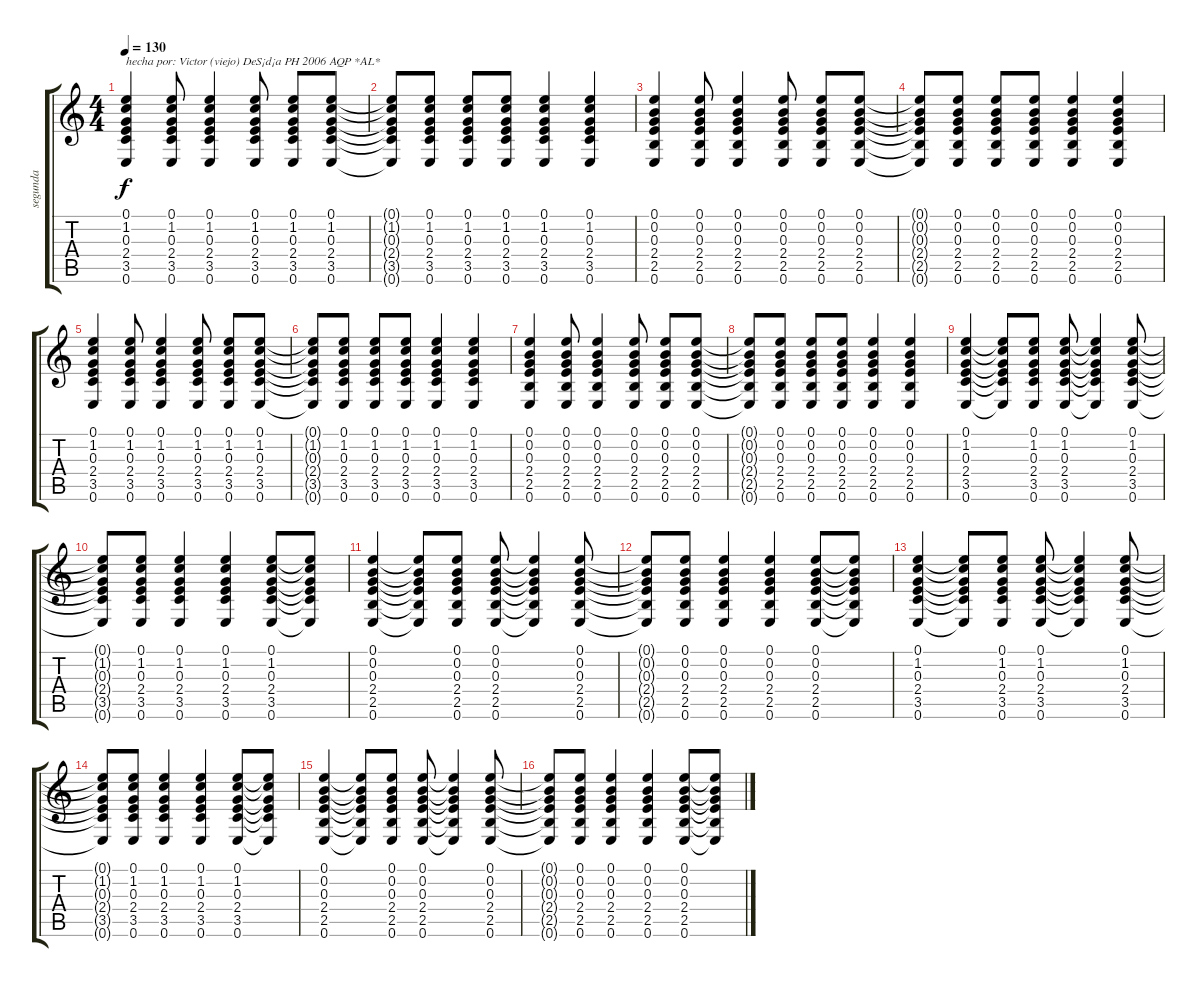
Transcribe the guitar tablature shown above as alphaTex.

\track ("segunda" "segunda") {instrument acousticguitarnylon}
\staff {score tabs}
\tuning (E4 B3 G3 D3 A2 E2) {hide}
\ts (4 4)
\tempo 130
\clef g2
\ks c
(0.1 1.2 0.3 2.4 3.5 0.6).4{txt "hecha por: Victor (viejo) DeS¡d¡a PH 2006 AQP *AL*" dy f instrument acousticguitarnylon} (0.1 1.2 0.3 2.4 3.5 0.6).8 (0.1 1.2 0.3 2.4 3.5 0.6).4 (0.1 1.2 0.3 2.4 3.5 0.6).8 (0.1 1.2 0.3 2.4 3.5 0.6).8 (0.1 1.2 0.3 2.4 3.5 0.6).8 |
(0.1{t} 1.2{t} 0.3{t} 2.4{t} 3.5{t} 0.6{t}).8 (0.1 1.2 0.3 2.4 3.5 0.6).8 (0.1 1.2 0.3 2.4 3.5 0.6).8 (0.1 1.2 0.3 2.4 3.5 0.6).8 (0.1 1.2 0.3 2.4 3.5 0.6).4 (0.1 1.2 0.3 2.4 3.5 0.6).4 |
(0.1 0.2 0.3 2.4 2.5 0.6).4 (0.1 0.2 0.3 2.4 2.5 0.6).8 (0.1 0.2 0.3 2.4 2.5 0.6).4 (0.1 0.2 0.3 2.4 2.5 0.6).8 (0.1 0.2 0.3 2.4 2.5 0.6).8 (0.1 0.2 0.3 2.4 2.5 0.6).8 |
(0.1{t} 0.2{t} 0.3{t} 2.4{t} 2.5{t} 0.6{t}).8 (0.1 0.2 0.3 2.4 2.5 0.6).8 (0.1 0.2 0.3 2.4 2.5 0.6).8 (0.1 0.2 0.3 2.4 2.5 0.6).8 (0.1 0.2 0.3 2.4 2.5 0.6).4 (0.1 0.2 0.3 2.4 2.5 0.6).4 |
(0.1 1.2 0.3 2.4 3.5 0.6).4 (0.1 1.2 0.3 2.4 3.5 0.6).8 (0.1 1.2 0.3 2.4 3.5 0.6).4 (0.1 1.2 0.3 2.4 3.5 0.6).8 (0.1 1.2 0.3 2.4 3.5 0.6).8 (0.1 1.2 0.3 2.4 3.5 0.6).8 |
(0.1{t} 1.2{t} 0.3{t} 2.4{t} 3.5{t} 0.6{t}).8 (0.1 1.2 0.3 2.4 3.5 0.6).8 (0.1 1.2 0.3 2.4 3.5 0.6).8 (0.1 1.2 0.3 2.4 3.5 0.6).8 (0.1 1.2 0.3 2.4 3.5 0.6).4 (0.1 1.2 0.3 2.4 3.5 0.6).4 |
(0.1 0.2 0.3 2.4 2.5 0.6).4 (0.1 0.2 0.3 2.4 2.5 0.6).8 (0.1 0.2 0.3 2.4 2.5 0.6).4 (0.1 0.2 0.3 2.4 2.5 0.6).8 (0.1 0.2 0.3 2.4 2.5 0.6).8 (0.1 0.2 0.3 2.4 2.5 0.6).8 |
(0.1{t} 0.2{t} 0.3{t} 2.4{t} 2.5{t} 0.6{t}).8 (0.1 0.2 0.3 2.4 2.5 0.6).8 (0.1 0.2 0.3 2.4 2.5 0.6).8 (0.1 0.2 0.3 2.4 2.5 0.6).8 (0.1 0.2 0.3 2.4 2.5 0.6).4 (0.1 0.2 0.3 2.4 2.5 0.6).4 |
(0.1 1.2 0.3 2.4 3.5 0.6).4 (0.1{t} 1.2{t} 0.3{t} 2.4{t} 3.5{t} 0.6{t}).8 (0.1 1.2 0.3 2.4 3.5 0.6).8 (0.1 1.2 0.3 2.4 3.5 0.6).8 (0.1{t} 1.2{t} 0.3{t} 2.4{t} 3.5{t} 0.6{t}).4 (0.1 1.2 0.3 2.4 3.5 0.6).8 |
(0.1{t} 1.2{t} 0.3{t} 2.4{t} 3.5{t} 0.6{t}).8 (0.1 1.2 0.3 2.4 3.5 0.6).8 (0.1 1.2 0.3 2.4 3.5 0.6).4 (0.1 1.2 0.3 2.4 3.5 0.6).4 (0.1 1.2 0.3 2.4 3.5 0.6).8 (0.1{t} 1.2{t} 0.3{t} 2.4{t} 3.5{t} 0.6{t}).8 |
(0.1 0.2 0.3 2.4 2.5 0.6).4 (0.1{t} 0.2{t} 0.3{t} 2.4{t} 2.5{t} 0.6{t}).8 (0.1 0.2 0.3 2.4 2.5 0.6).8 (0.1 0.2 0.3 2.4 2.5 0.6).8 (0.1{t} 0.2{t} 0.3{t} 2.4{t} 2.5{t} 0.6{t}).4 (0.1 0.2 0.3 2.4 2.5 0.6).8 |
(0.1{t} 0.2{t} 0.3{t} 2.4{t} 2.5{t} 0.6{t}).8 (0.1 0.2 0.3 2.4 2.5 0.6).8 (0.1 0.2 0.3 2.4 2.5 0.6).4 (0.1 0.2 0.3 2.4 2.5 0.6).4 (0.1 0.2 0.3 2.4 2.5 0.6).8 (0.1{t} 0.2{t} 0.3{t} 2.4{t} 2.5{t} 0.6{t}).8 |
(0.1 1.2 0.3 2.4 3.5 0.6).4 (0.1{t} 1.2{t} 0.3{t} 2.4{t} 3.5{t} 0.6{t}).8 (0.1 1.2 0.3 2.4 3.5 0.6).8 (0.1 1.2 0.3 2.4 3.5 0.6).8 (0.1{t} 1.2{t} 0.3{t} 2.4{t} 3.5{t} 0.6{t}).4 (0.1 1.2 0.3 2.4 3.5 0.6).8 |
(0.1{t} 1.2{t} 0.3{t} 2.4{t} 3.5{t} 0.6{t}).8 (0.1 1.2 0.3 2.4 3.5 0.6).8 (0.1 1.2 0.3 2.4 3.5 0.6).4 (0.1 1.2 0.3 2.4 3.5 0.6).4 (0.1 1.2 0.3 2.4 3.5 0.6).8 (0.1{t} 1.2{t} 0.3{t} 2.4{t} 3.5{t} 0.6{t}).8 |
(0.1 0.2 0.3 2.4 2.5 0.6).4 (0.1{t} 0.2{t} 0.3{t} 2.4{t} 2.5{t} 0.6{t}).8 (0.1 0.2 0.3 2.4 2.5 0.6).8 (0.1 0.2 0.3 2.4 2.5 0.6).8 (0.1{t} 0.2{t} 0.3{t} 2.4{t} 2.5{t} 0.6{t}).4 (0.1 0.2 0.3 2.4 2.5 0.6).8 |
(0.1{t} 0.2{t} 0.3{t} 2.4{t} 2.5{t} 0.6{t}).8 (0.1 0.2 0.3 2.4 2.5 0.6).8 (0.1 0.2 0.3 2.4 2.5 0.6).4 (0.1 0.2 0.3 2.4 2.5 0.6).4 (0.1 0.2 0.3 2.4 2.5 0.6).8 (0.1{t} 0.2{t} 0.3{t} 2.4{t} 2.5{t} 0.6{t}).8
